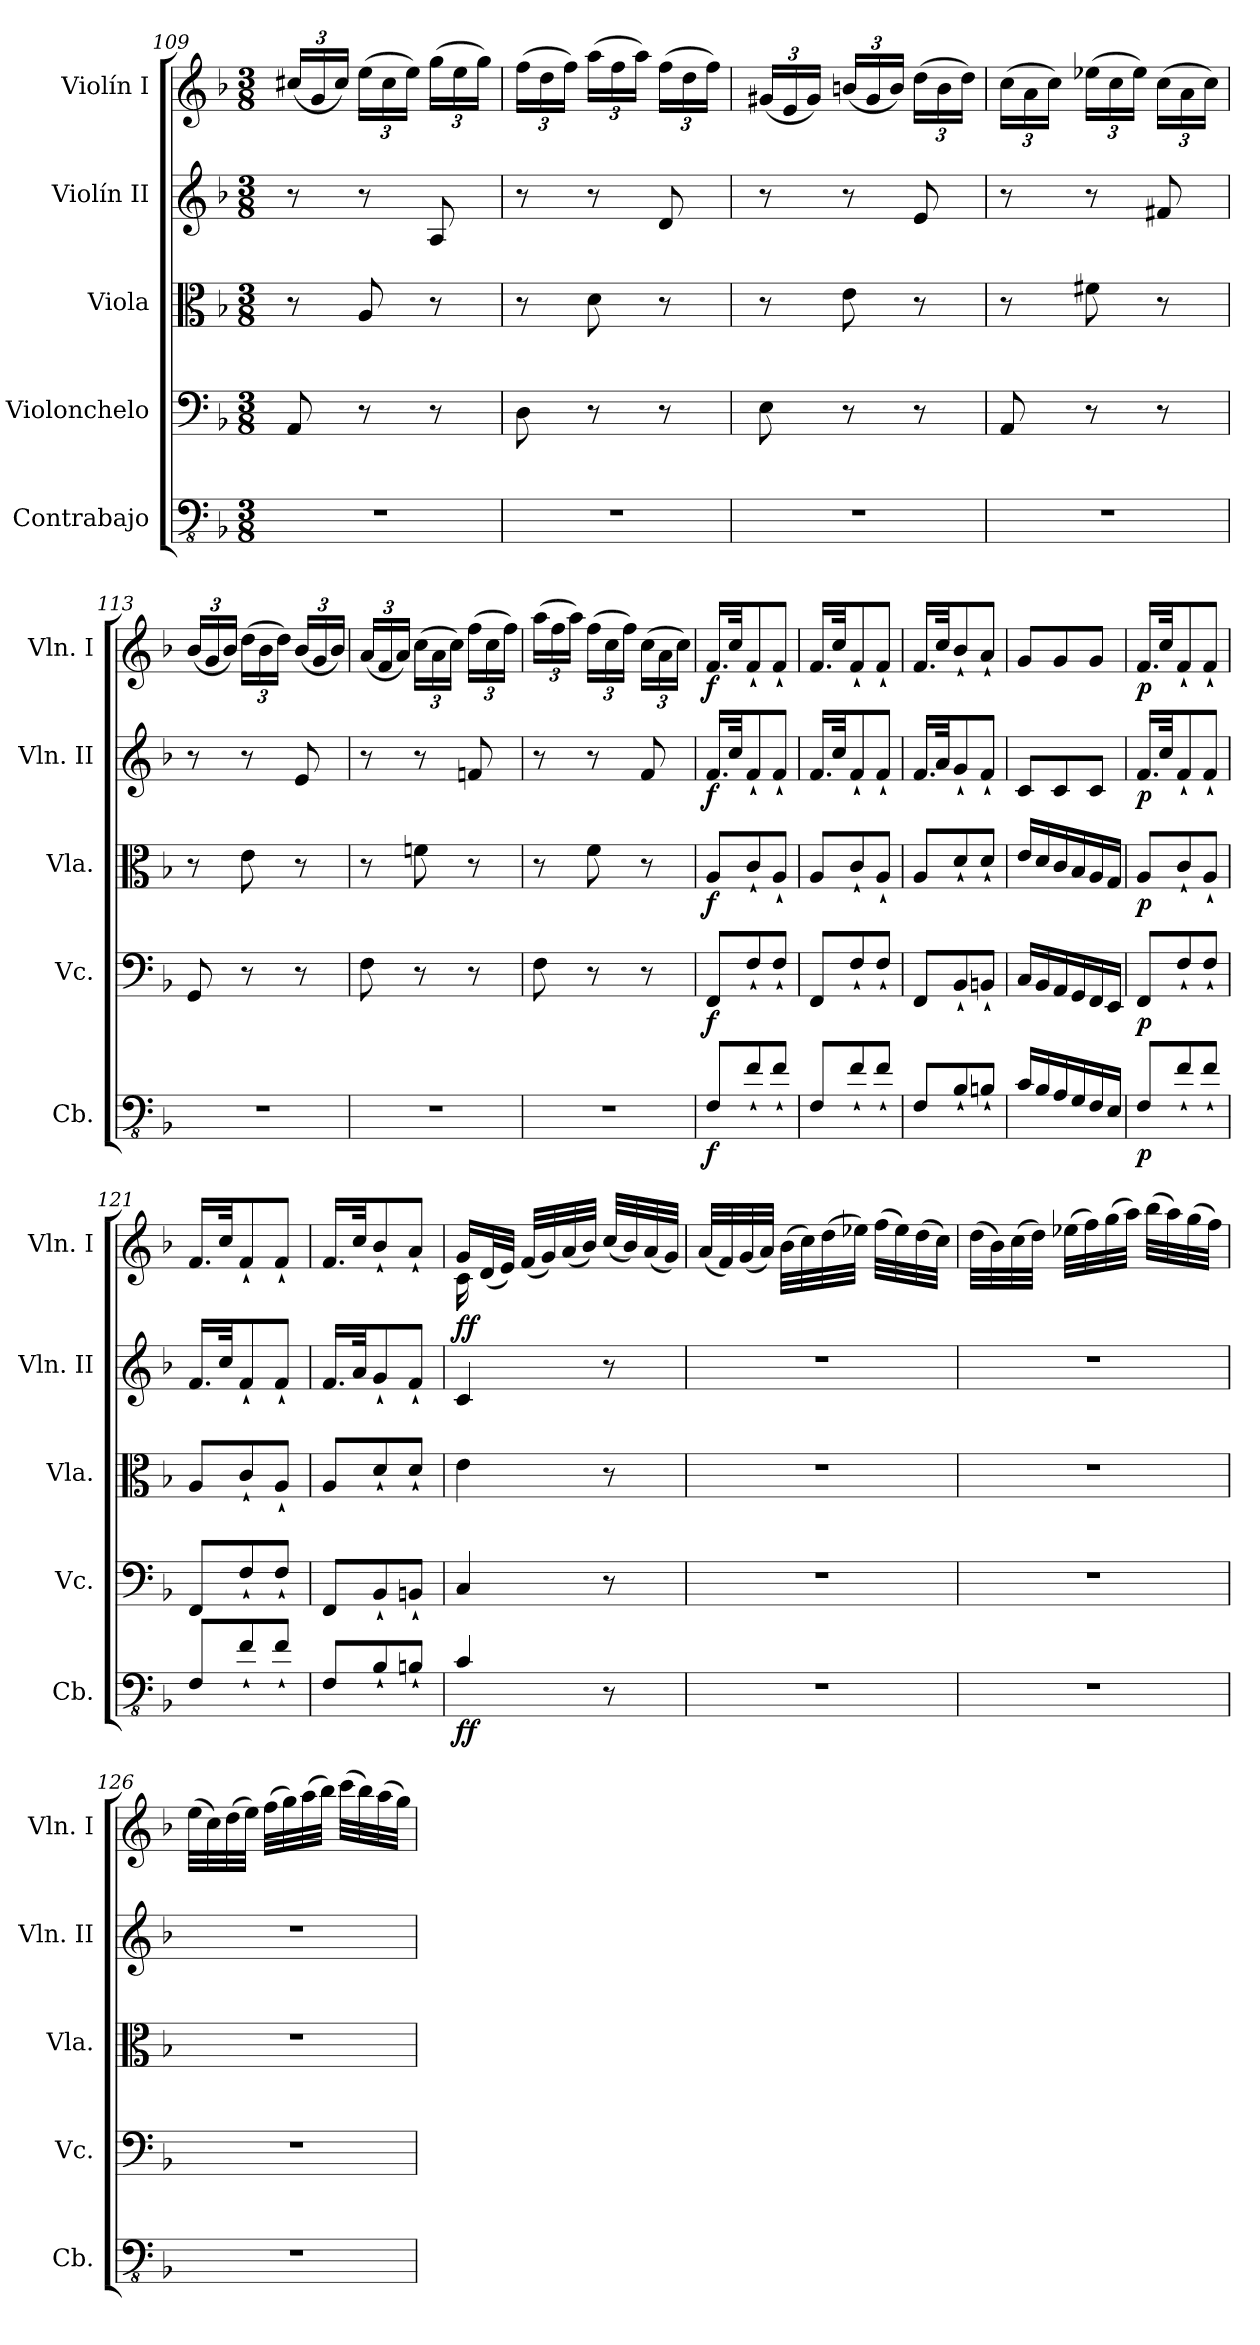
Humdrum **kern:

**kern	**dynam	**kern	**dynam	**kern	**dynam	**kern	**dynam	**kern	**dynam
*part5	*part5	*part4	*part4	*part3	*part3	*part2	*part2	*part1	*part1
*staff5	*staff5	*staff4	*staff4	*staff3	*staff3	*staff2	*staff2	*staff1	*staff1
*I"Contrabajo	*	*I"Violonchelo	*	*I"Viola	*	*I"Violín II	*	*I"Violín I	*
*I'Cb.	*	*I'Vc.	*	*I'Vla.	*	*I'Vln. II	*	*I'Vln. I	*
*clefFv4	*	*clefF4	*	*clefC3	*	*clefG2	*	*clefG2	*
*ITrd7c12	*	*	*	*	*	*	*	*	*
*k[b-]	*	*k[b-]	*	*k[b-]	*	*k[b-]	*	*k[b-]	*
*M3/8	*	*M3/8	*	*M3/8	*	*M3/8	*	*M3/8	*
*	*	*	*	*	*	*	*	*Xbrackettup	*
=109	=109	=109	=109	=109	=109	=109	=109	=109	=109
4.r	.	8AA/	.	8r	.	8r	.	(<24cc#X/LL	.
.	.	.	.	.	.	.	.	24g/	.
.	.	.	.	.	.	.	.	24cc#/JJ)	.
.	.	8r	.	8A/	.	8r	.	(>24ee\LL	.
.	.	.	.	.	.	.	.	24cc#\	.
.	.	.	.	.	.	.	.	24ee\JJ)	.
.	.	8r	.	8r	.	8A/	.	(>24gg\LL	.
.	.	.	.	.	.	.	.	24ee\	.
.	.	.	.	.	.	.	.	24gg\JJ)	.
=110	=110	=110	=110	=110	=110	=110	=110	=110	=110
4.r	.	8D\	.	8r	.	8r	.	(>24ff\LL	.
.	.	.	.	.	.	.	.	24dd\	.
.	.	.	.	.	.	.	.	24ff\JJ)	.
.	.	8r	.	8d\	.	8r	.	(>24aa\LL	.
.	.	.	.	.	.	.	.	24ff\	.
.	.	.	.	.	.	.	.	24aa\JJ)	.
.	.	8r	.	8r	.	8d/	.	(>24ff\LL	.
.	.	.	.	.	.	.	.	24dd\	.
.	.	.	.	.	.	.	.	24ff\JJ)	.
!!LO:LB:g=z
=111	=111	=111	=111	=111	=111	=111	=111	=111	=111
4.r	.	8E\	.	8r	.	8r	.	(<24g#X/LL	.
.	.	.	.	.	.	.	.	24e/	.
.	.	.	.	.	.	.	.	24g#/JJ)	.
.	.	8r	.	8e\	.	8r	.	(<24bn/LL	.
.	.	.	.	.	.	.	.	24g#/	.
.	.	.	.	.	.	.	.	24b/JJ)	.
.	.	8r	.	8r	.	8e/	.	(>24dd\LL	.
.	.	.	.	.	.	.	.	24b\	.
.	.	.	.	.	.	.	.	24dd\JJ)	.
=112	=112	=112	=112	=112	=112	=112	=112	=112	=112
4.r	.	8AA/	.	8r	.	8r	.	(>24cc\LL	.
.	.	.	.	.	.	.	.	24a\	.
.	.	.	.	.	.	.	.	24cc\JJ)	.
.	.	8r	.	8f#X\	.	8r	.	(>24ee-X\LL	.
.	.	.	.	.	.	.	.	24cc\	.
.	.	.	.	.	.	.	.	24ee-\JJ)	.
.	.	8r	.	8r	.	8f#X/	.	(>24cc\LL	.
.	.	.	.	.	.	.	.	24a\	.
.	.	.	.	.	.	.	.	24cc\JJ)	.
=113	=113	=113	=113	=113	=113	=113	=113	=113	=113
4.r	.	8GG/	.	8r	.	8r	.	(<24b-/LL	.
.	.	.	.	.	.	.	.	24g/	.
.	.	.	.	.	.	.	.	24b-/JJ)	.
.	.	8r	.	8e\	.	8r	.	(>24dd\LL	.
.	.	.	.	.	.	.	.	24b-\	.
.	.	.	.	.	.	.	.	24dd\JJ)	.
.	.	8r	.	8r	.	8e/	.	(<24b-/LL	.
.	.	.	.	.	.	.	.	24g/	.
.	.	.	.	.	.	.	.	24b-/JJ)	.
=114	=114	=114	=114	=114	=114	=114	=114	=114	=114
4.r	.	8F\	.	8r	.	8r	.	(<24a/LL	.
.	.	.	.	.	.	.	.	24f/	.
.	.	.	.	.	.	.	.	24a/JJ)	.
.	.	8r	.	8fn\	.	8r	.	(>24cc\LL	.
.	.	.	.	.	.	.	.	24a\	.
.	.	.	.	.	.	.	.	24cc\JJ)	.
.	.	8r	.	8r	.	8fn/	.	(>24ff\LL	.
.	.	.	.	.	.	.	.	24cc\	.
.	.	.	.	.	.	.	.	24ff\JJ)	.
!!LO:PB:g=z
=115	=115	=115	=115	=115	=115	=115	=115	=115	=115
4.r	.	8F\	.	8r	.	8r	.	(>24aa\LL	.
.	.	.	.	.	.	.	.	24ff\	.
.	.	.	.	.	.	.	.	24aa\JJ)	.
.	.	8r	.	8f\	.	8r	.	(>24ff\LL	.
.	.	.	.	.	.	.	.	24cc\	.
.	.	.	.	.	.	.	.	24ff\JJ)	.
.	.	8r	.	8r	.	8f/	.	(>24cc\LL	.
.	.	.	.	.	.	.	.	24a\	.
.	.	.	.	.	.	.	.	24cc\JJ)	.
=116	=116	=116	=116	=116	=116	=116	=116	=116	=116
!	!LO:DY:b	!	!LO:DY:b	!	!LO:DY:b	!	!LO:DY:b	!	!LO:DY:b
8FFF/L	f	8FF/L	f	8A/L	f	16.f/LL	f	16.f/LL	f
.	.	.	.	.	.	32cc/JK	.	32cc/JK	.
8FF`/	.	8F`/	.	8c`/	.	8f`/	.	8f`/	.
8FF`/J	.	8F`/J	.	8A`/J	.	8f`/J	.	8f`/J	.
=117	=117	=117	=117	=117	=117	=117	=117	=117	=117
8FFF/L	.	8FF/L	.	8A/L	.	16.f/LL	.	16.f/LL	.
.	.	.	.	.	.	32cc/JK	.	32cc/JK	.
8FF`/	.	8F`/	.	8c`/	.	8f`/	.	8f`/	.
8FF`/J	.	8F`/J	.	8A`/J	.	8f`/J	.	8f`/J	.
=118	=118	=118	=118	=118	=118	=118	=118	=118	=118
8FFF/L	.	8FF/L	.	8A/L	.	16.f/LL	.	16.f/LL	.
.	.	.	.	.	.	32a/JK	.	32cc/JK	.
8BBB-`/	.	8BB-`/	.	8d`/	.	8g`/	.	8b-`/	.
8BBBn`/J	.	8BBn`/J	.	8d`/J	.	8f`/J	.	8a`/J	.
=119	=119	=119	=119	=119	=119	=119	=119	=119	=119
16CC/LL	.	16C/LL	.	16e/LL	.	8c/L	.	8g/L	.
16BBB-i/	.	16BB-i/	.	16d/	.	.	.	.	.
16AAA/	.	16AA/	.	16c/	.	8c/	.	8g/	.
16GGG/	.	16GG/	.	16B-/	.	.	.	.	.
16FFF/	.	16FF/	.	16A/	.	8c/J	.	8g/J	.
16EEE/JJ	.	16EE/JJ	.	16G/JJ	.	.	.	.	.
=120	=120	=120	=120	=120	=120	=120	=120	=120	=120
!	!LO:DY:b	!	!LO:DY:b	!	!LO:DY:b	!	!LO:DY:b	!	!LO:DY:b
8FFF/L	p	8FF/L	p	8A/L	p	16.f/LL	p	16.f/LL	p
.	.	.	.	.	.	32cc/JK	.	32cc/JK	.
8FF`/	.	8F`/	.	8c`/	.	8f`/	.	8f`/	.
8FF`/J	.	8F`/J	.	8A`/J	.	8f`/J	.	8f`/J	.
!!LO:LB:g=z
=121	=121	=121	=121	=121	=121	=121	=121	=121	=121
8FFF/L	.	8FF/L	.	8A/L	.	16.f/LL	.	16.f/LL	.
.	.	.	.	.	.	32cc/JK	.	32cc/JK	.
8FF`/	.	8F`/	.	8c`/	.	8f`/	.	8f`/	.
8FF`/J	.	8F`/J	.	8A`/J	.	8f`/J	.	8f`/J	.
=122	=122	=122	=122	=122	=122	=122	=122	=122	=122
8FFF/L	.	8FF/L	.	8A/L	.	16.f/LL	.	16.f/LL	.
.	.	.	.	.	.	32a/JK	.	32cc/JK	.
8BBB-`/	.	8BB-`/	.	8d`/	.	8g`/	.	8b-`/	.
8BBBn`/J	.	8BBn`/J	.	8d`/J	.	8f`/J	.	8a`/J	.
=123	=123	=123	=123	=123	=123	=123	=123	=123	=123
*	*	*	*	*	*	*	*	*^	*
!	!LO:DY:b	!	!	!	!	!	!	!	!	!LO:DY:b
4CC/	ff	4C/	.	4e\	.	4c/	.	16g/LL	16c\	ff
.	.	.	.	.	.	.	.	(<32d/L	4ryy	.
.	.	.	.	.	.	.	.	32e/JJJ)	.	.
.	.	.	.	.	.	.	.	(<32f/LLL	.	.
.	.	.	.	.	.	.	.	32g/)	.	.
.	.	.	.	.	.	.	.	(<32a/	.	.
.	.	.	.	.	.	.	.	32b-/JJJ)	.	.
8r	.	8r	.	8r	.	8r	.	(<32cc/LLL	.	.
.	.	.	.	.	.	.	.	32b-/)	.	.
.	.	.	.	.	.	.	.	(<32a/	16ryy	.
.	.	.	.	.	.	.	.	32g/JJJ)	.	.
*	*	*	*	*	*	*	*	*v	*v	*
=124	=124	=124	=124	=124	=124	=124	=124	=124	=124
4.r	.	4.r	.	4.r	.	4.r	.	(<32a/LLL	.
.	.	.	.	.	.	.	.	32f/)	.
.	.	.	.	.	.	.	.	(<32g/	.
.	.	.	.	.	.	.	.	32a/JJJ)	.
.	.	.	.	.	.	.	.	(>32b-\LLL	.
.	.	.	.	.	.	.	.	32cc\)	.
.	.	.	.	.	.	.	.	(>32dd\	.
.	.	.	.	.	.	.	.	32ee-X\JJJ)	.
.	.	.	.	.	.	.	.	(>32ff\LLL	.
.	.	.	.	.	.	.	.	32ee-\)	.
.	.	.	.	.	.	.	.	(>32dd\	.
.	.	.	.	.	.	.	.	32cc\JJJ)	.
!!LO:PB:g=z
=125	=125	=125	=125	=125	=125	=125	=125	=125	=125
4.r	.	4.r	.	4.r	.	4.r	.	(>32dd\LLL	.
.	.	.	.	.	.	.	.	32b-\)	.
.	.	.	.	.	.	.	.	(>32cc\	.
.	.	.	.	.	.	.	.	32dd\JJJ)	.
.	.	.	.	.	.	.	.	(>32ee-X\LLL	.
.	.	.	.	.	.	.	.	32ff\)	.
.	.	.	.	.	.	.	.	(>32gg\	.
.	.	.	.	.	.	.	.	32aa\JJJ)	.
.	.	.	.	.	.	.	.	(>32bb-\LLL	.
.	.	.	.	.	.	.	.	32aa\)	.
.	.	.	.	.	.	.	.	(>32gg\	.
.	.	.	.	.	.	.	.	32ff\JJJ)	.
=126	=126	=126	=126	=126	=126	=126	=126	=126	=126
4.r	.	4.r	.	4.r	.	4.r	.	(>32ee\LLL	.
.	.	.	.	.	.	.	.	32cc\)	.
.	.	.	.	.	.	.	.	(>32dd\	.
.	.	.	.	.	.	.	.	32ee\JJJ)	.
.	.	.	.	.	.	.	.	(>32ff\LLL	.
.	.	.	.	.	.	.	.	32gg\)	.
.	.	.	.	.	.	.	.	(>32aa\	.
.	.	.	.	.	.	.	.	32bb-\JJJ)	.
.	.	.	.	.	.	.	.	(>32ccc\LLL	.
.	.	.	.	.	.	.	.	32bb-\)	.
.	.	.	.	.	.	.	.	(>32aa\	.
.	.	.	.	.	.	.	.	32gg\JJJ)	.
=	=	=	=	=	=	=	=	=	=
*-	*-	*-	*-	*-	*-	*-	*-	*-	*-
